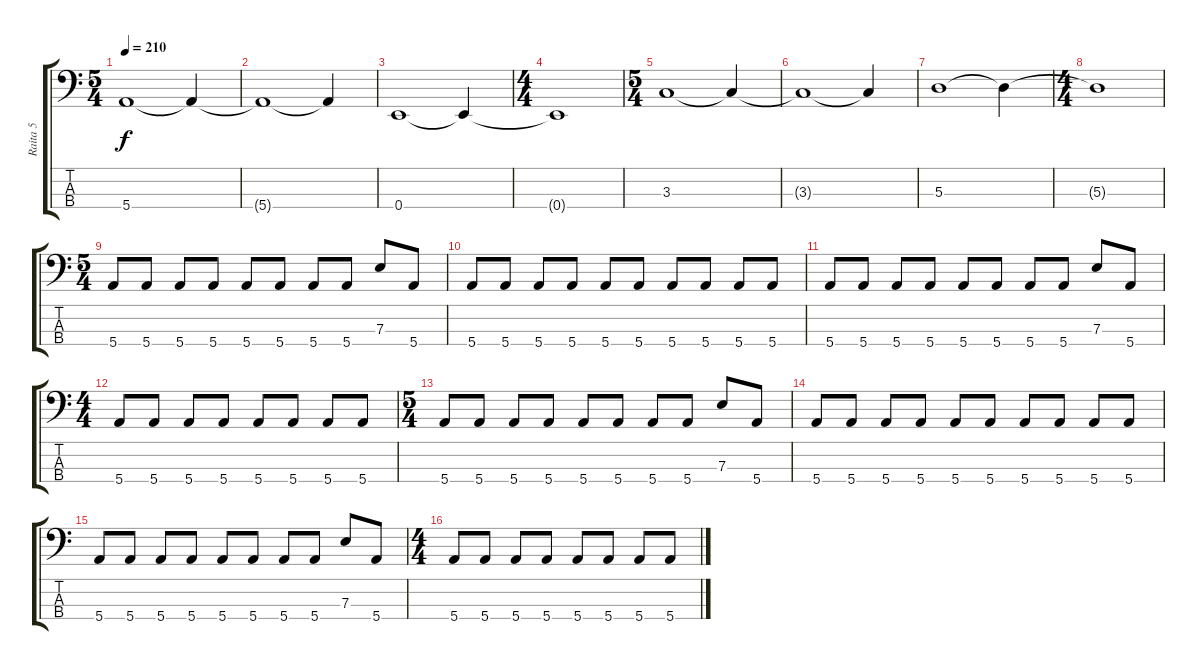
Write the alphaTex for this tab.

\track ("Raita 5" "Raita 5") {instrument acousticguitarnylon}
\staff {score tabs}
\tuning (G2 D2 A1 E1) {hide}
\ts (5 4)
\tempo 210
\clef f4
\ks c
5.4.1{dy f} 5.4{t}.4 |
5.4{t}.1 5.4{t}.4 |
0.4.1 0.4{t}.4 |
\ts (4 4)
0.4{t}.1 |
\ts (5 4)
3.3.1 3.3{t}.4 |
3.3{t}.1 3.3{t}.4 |
5.3.1 5.3{t}.4 |
\ts (4 4)
5.3{t}.1 |
\ts (5 4)
5.4.8 5.4.8 5.4.8 5.4.8 5.4.8 5.4.8 5.4.8 5.4.8 7.3.8 5.4.8 |
5.4.8 5.4.8 5.4.8 5.4.8 5.4.8 5.4.8 5.4.8 5.4.8 5.4.8 5.4.8 |
5.4.8 5.4.8 5.4.8 5.4.8 5.4.8 5.4.8 5.4.8 5.4.8 7.3.8 5.4.8 |
\ts (4 4)
5.4.8 5.4.8 5.4.8 5.4.8 5.4.8 5.4.8 5.4.8 5.4.8 |
\ts (5 4)
5.4.8 5.4.8 5.4.8 5.4.8 5.4.8 5.4.8 5.4.8 5.4.8 7.3.8 5.4.8 |
5.4.8 5.4.8 5.4.8 5.4.8 5.4.8 5.4.8 5.4.8 5.4.8 5.4.8 5.4.8 |
5.4.8 5.4.8 5.4.8 5.4.8 5.4.8 5.4.8 5.4.8 5.4.8 7.3.8 5.4.8 |
\ts (4 4)
5.4.8 5.4.8 5.4.8 5.4.8 5.4.8 5.4.8 5.4.8 5.4.8
